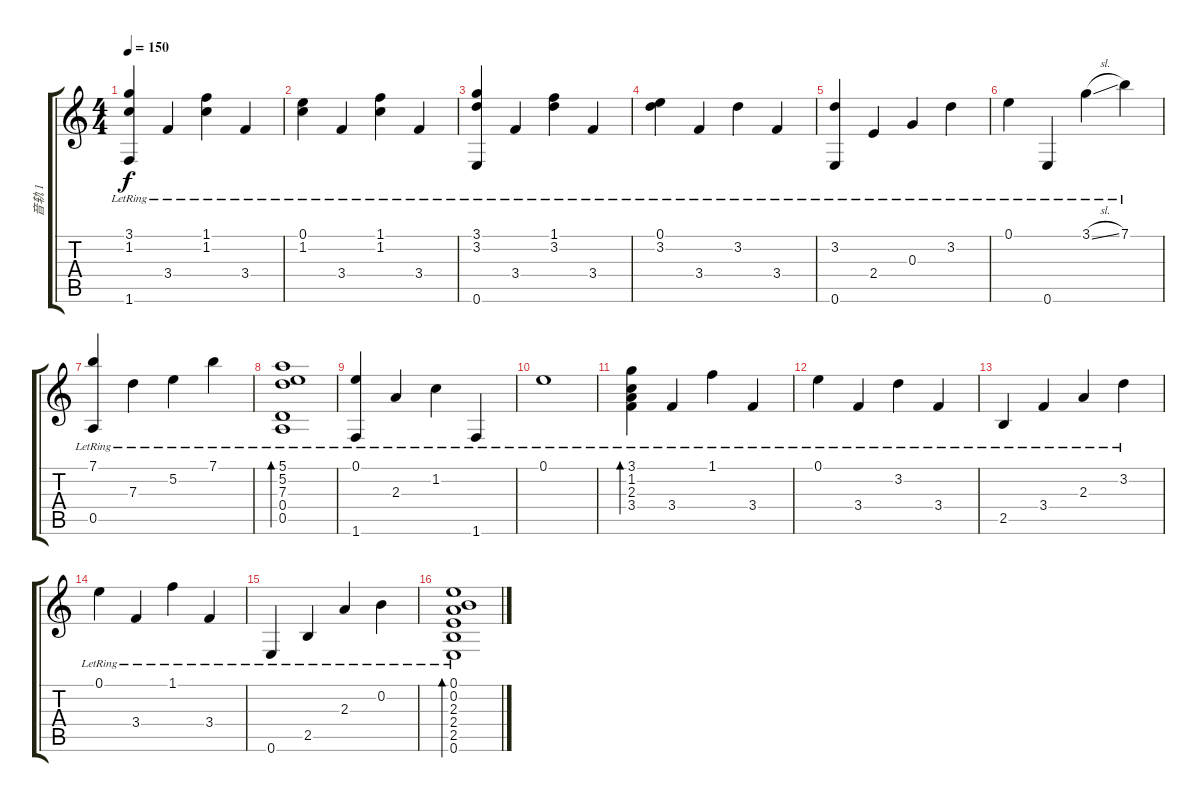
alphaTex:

\track ("音轨 1" "音轨 1") {instrument acousticguitarsteel}
\staff {score tabs}
\tuning (E4 B3 G3 D3 A2 E2) {hide}
\ts (4 4)
\tempo 150
\clef g2
\ks c
(3.1{lr} 1.2{lr} 1.6{lr}).4{dy f} 3.4{lr}.4 (1.1{lr} 1.2{lr}).4 3.4{lr}.4 |
(0.1{lr} 1.2{lr}).4 3.4{lr}.4 (1.1{lr} 1.2{lr}).4 3.4{lr}.4 |
(3.1{lr} 3.2{lr} 0.6{lr}).4 3.4{lr}.4 (1.1{lr} 3.2{lr}).4 3.4{lr}.4 |
(0.1{lr} 3.2{lr}).4 3.4{lr}.4 3.2{lr}.4 3.4{lr}.4 |
(3.2{lr} 0.6{lr}).4 2.4{lr}.4 0.3{lr}.4 3.2{lr}.4 |
0.1{lr}.4 0.6{lr}.4 3.1{sl lr}.4 7.1{lr}.4 |
(7.1{lr} 0.5{lr}).4 7.3{lr}.4 5.2{lr}.4 7.1{lr}.4 |
(5.1{lr} 5.2{lr} 7.3{lr} 0.4{lr} 0.5{lr}).1{bd 480} |
(0.1{lr} 1.6{lr}).4 2.3{lr}.4 1.2{lr}.4 1.6{lr}.4 |
0.1{lr}.1 |
(3.1{lr} 1.2{lr} 2.3{lr} 3.4{lr}).4{bd 480} 3.4{lr}.4 1.1{lr}.4 3.4{lr}.4 |
0.1{lr}.4 3.4{lr}.4 3.2{lr}.4 3.4{lr}.4 |
2.5{lr}.4 3.4{lr}.4 2.3{lr}.4 3.2{lr}.4 |
0.1{lr}.4 3.4{lr}.4 1.1{lr}.4 3.4{lr}.4 |
0.6{lr}.4 2.5{lr}.4 2.3{lr}.4 0.2{lr}.4 |
(0.1{lr} 0.2{lr} 2.3{lr} 2.4{lr} 2.5{lr} 0.6{lr}).1{bd 480}
